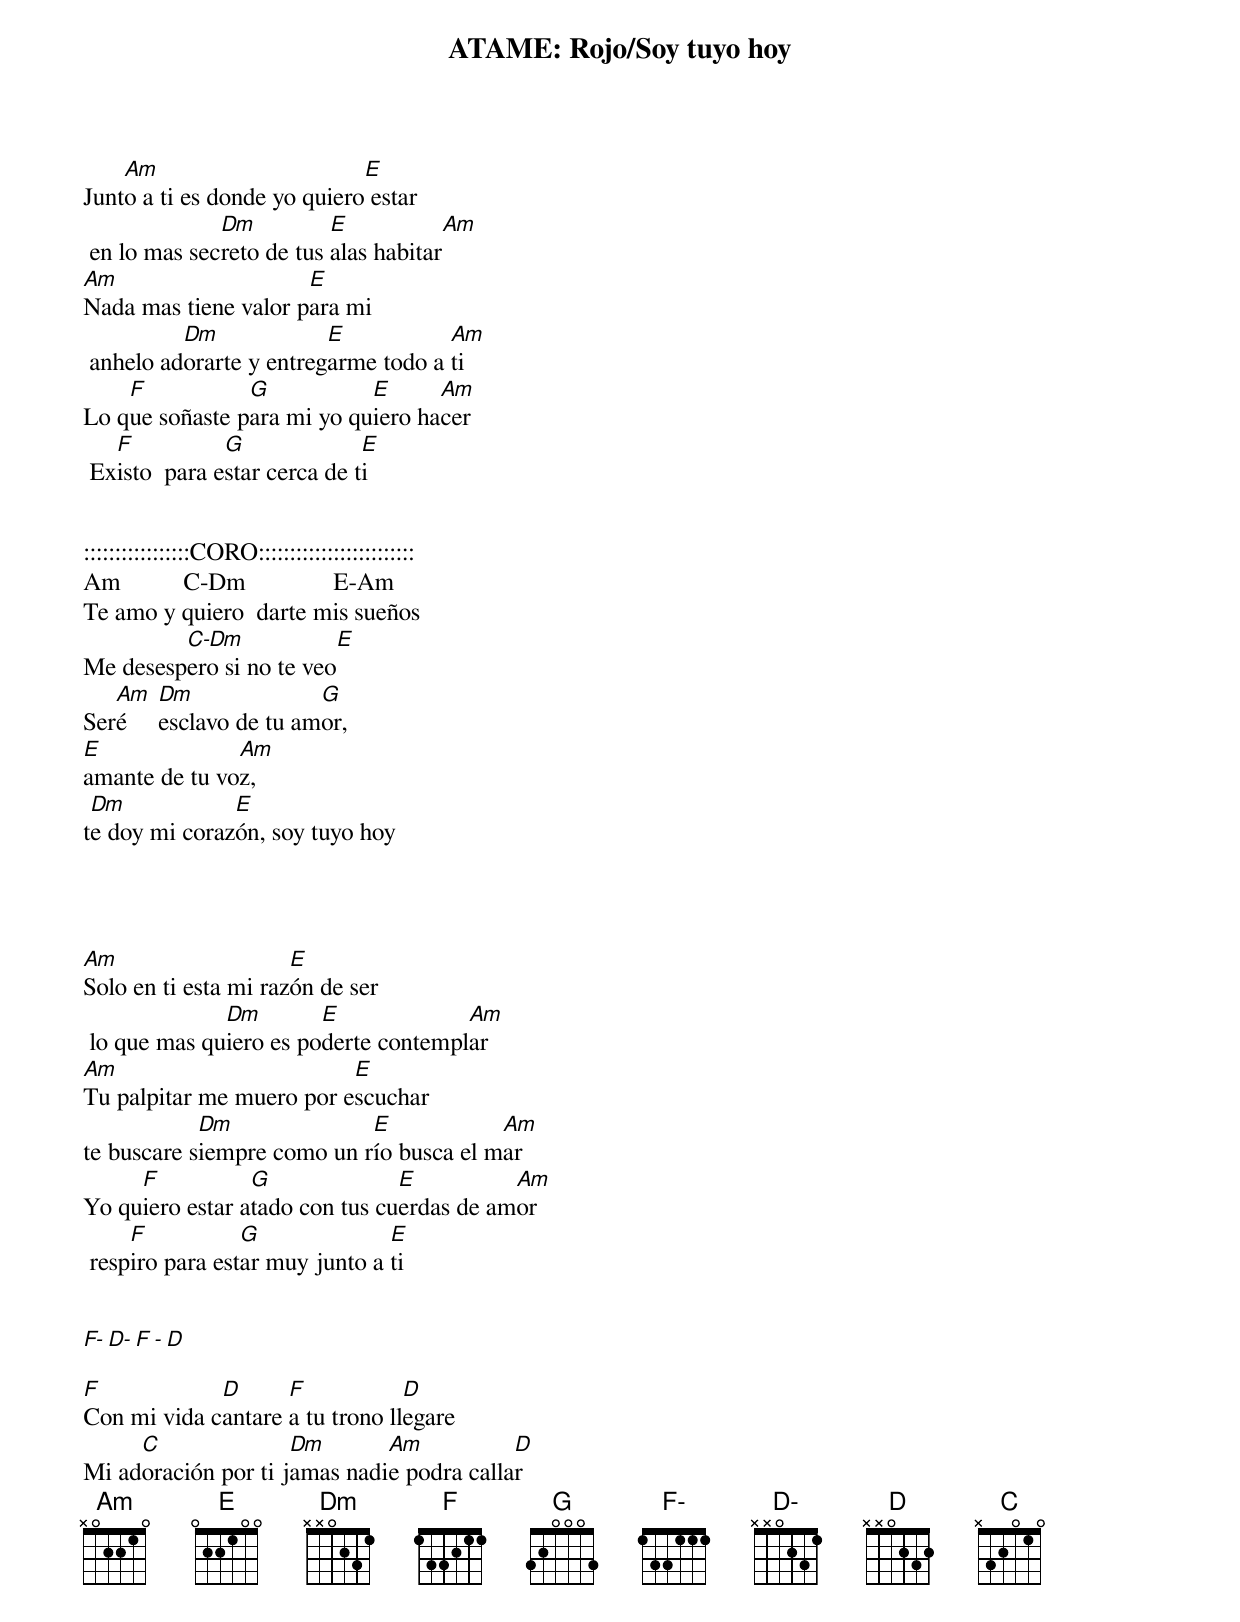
ATAME: Rojo/Soy tuyo hoy

    Am                       E
Junto a ti es donde yo quiero estar
              Dm          E           Am
 en lo mas secreto de tus alas habitar
Am                    E
Nada mas tiene valor para mi
          Dm             E           Am
 anhelo adorarte y entregarme todo a ti
    F           G           E      Am
Lo que soñaste para mi yo quiero hacer
   F           G              E
 Existo  para estar cerca de ti


:::::::::::::::::CORO:::::::::::::::::::::::::
Am          C-Dm              E-Am
Te amo y quiero  darte mis sueños
         C-Dm            E
Me desespero si no te veo
   Am    Dm              G
Seré     esclavo de tu amor,
E              Am
amante de tu voz,
 Dm            E
te doy mi corazón, soy tuyo hoy




Am                    E
Solo en ti esta mi razón de ser
              Dm        E             Am
 lo que mas quiero es poderte contemplar
Am                        E
Tu palpitar me muero por escuchar
            Dm              E            Am
te buscare siempre como un río busca el mar
     F           G              E          Am
Yo quiero estar atado con tus cuerdas de amor
     F           G              E
 respiro para estar muy junto a ti


F- D- F -  D

F            D      F            D
Con mi vida cantare a tu trono llegare
     C               Dm       Am           D
Mi adoración por ti jamas nadie podra callar
